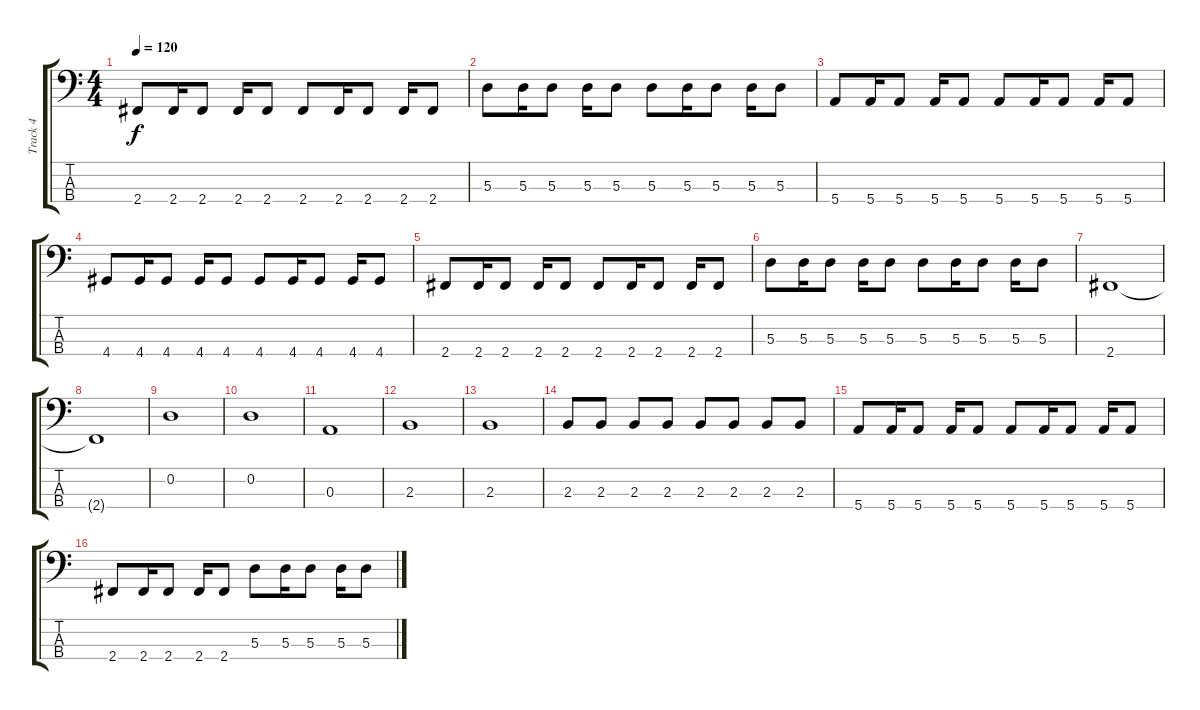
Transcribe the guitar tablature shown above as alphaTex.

\track ("Track 4" "Track 4") {instrument electricbasspick}
\staff {score tabs}
\tuning (G2 D2 A1 E1) {hide}
\ts (4 4)
\tempo 120
\clef f4
\ks c
2.4.8{dy f} 2.4.16 2.4.8 2.4.16 2.4.8 2.4.8 2.4.16 2.4.8 2.4.16 2.4.8 |
5.3.8 5.3.16 5.3.8 5.3.16 5.3.8 5.3.8 5.3.16 5.3.8 5.3.16 5.3.8 |
5.4.8 5.4.16 5.4.8 5.4.16 5.4.8 5.4.8 5.4.16 5.4.8 5.4.16 5.4.8 |
4.4.8 4.4.16 4.4.8 4.4.16 4.4.8 4.4.8 4.4.16 4.4.8 4.4.16 4.4.8 |
2.4.8 2.4.16 2.4.8 2.4.16 2.4.8 2.4.8 2.4.16 2.4.8 2.4.16 2.4.8 |
5.3.8 5.3.16 5.3.8 5.3.16 5.3.8 5.3.8 5.3.16 5.3.8 5.3.16 5.3.8 |
2.4.1 |
2.4{t}.1 |
0.2.1 |
0.2.1 |
0.3.1 |
2.3.1 |
2.3.1 |
2.3.8 2.3.8 2.3.8 2.3.8 2.3.8 2.3.8 2.3.8 2.3.8 |
5.4.8 5.4.16 5.4.8 5.4.16 5.4.8 5.4.8 5.4.16 5.4.8 5.4.16 5.4.8 |
2.4.8 2.4.16 2.4.8 2.4.16 2.4.8 5.3.8 5.3.16 5.3.8 5.3.16 5.3.8
